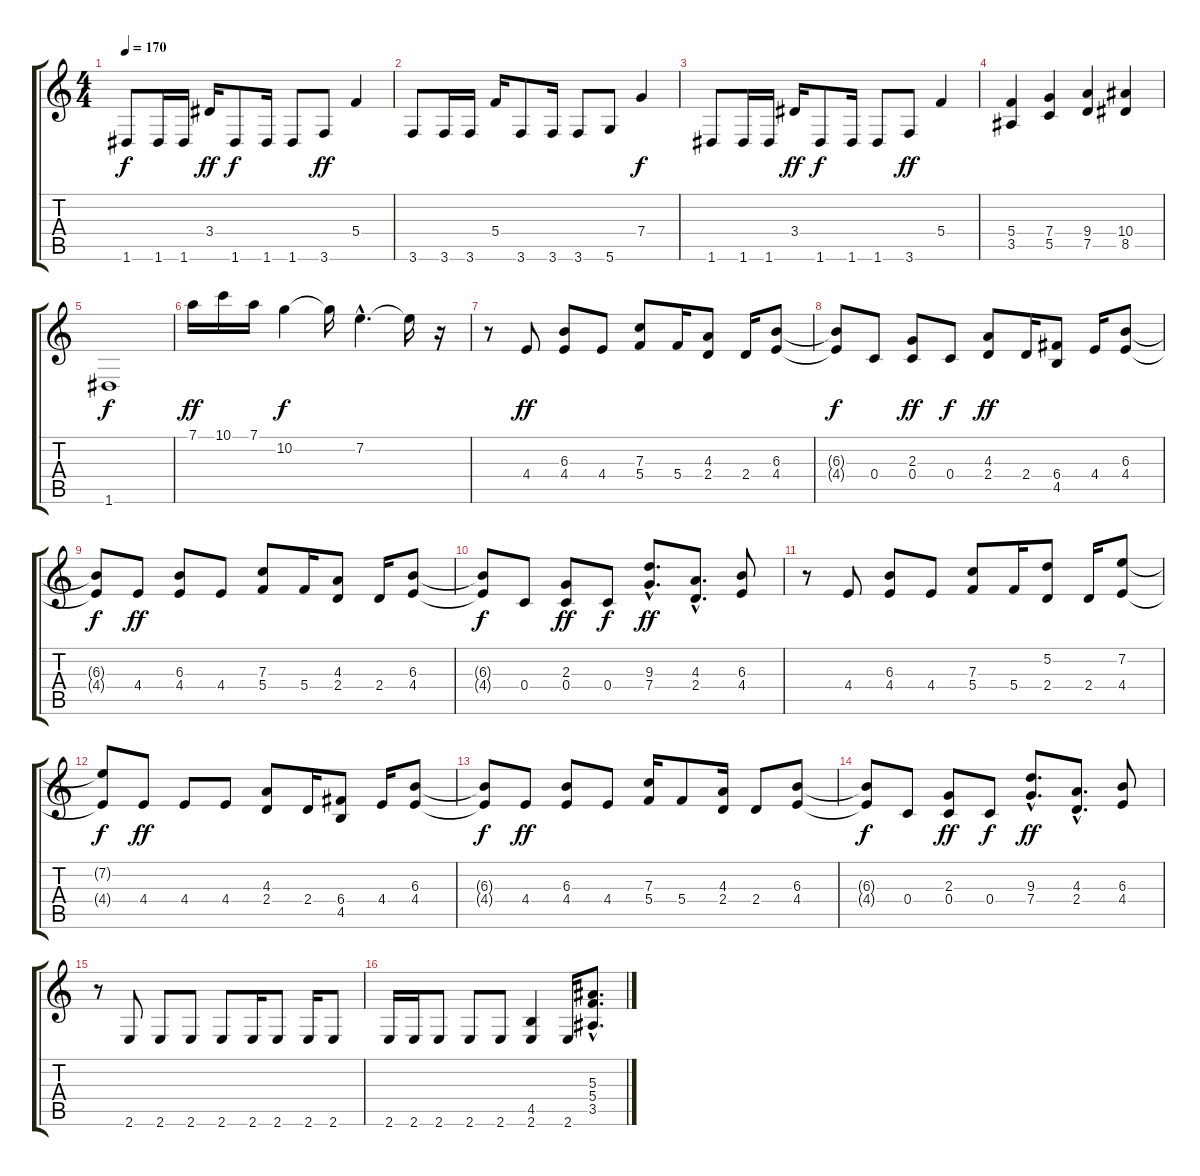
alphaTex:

\track "" {instrument overdrivenguitar}
\staff {score tabs}
\tuning (D4 A3 F3 C3 G2 D2) {hide}
\ts (4 4)
\tempo 170
\clef g2
\ks c
1.6.8{dy f} 1.6.16 1.6.16 3.4.16{dy ff} 1.6.8{dy f} 1.6.16 1.6.8 3.6.8{dy ff} 5.4.4 |
3.6.8 3.6.16 3.6.16 5.4.16 3.6.8 3.6.16 3.6.8 5.6.8 7.4.4{dy f} |
1.6.8 1.6.16 1.6.16 3.4.16{dy ff} 1.6.8{dy f} 1.6.16 1.6.8 3.6.8{dy ff} 5.4.4 |
(5.4 3.5).4 (7.4 5.5).4 (9.4 7.5).4 (10.4 8.5).4 |
1.6.1{dy f} |
7.1.16{dy ff} 10.1.16 7.1.16 10.2.4{dy f} 10.2{t}.16 7.2{hac}.4{d} 7.2{t}.16 r.16 |
r.8 4.4.8{dy ff} (6.3 4.4).8 4.4.8 (7.3 5.4).8 5.4.16 (4.3 2.4).8 2.4.16 (6.3 4.4).8 |
(6.3{t} 4.4{t}).8{dy f} 0.4.8 (2.3 0.4).8{dy ff} 0.4.8{dy f} (4.3 2.4).8{dy ff} 2.4.16 (6.4 4.5).8 4.4.16 (6.3 4.4).8 |
(6.3{t} 4.4{t}).8{dy f} 4.4.8{dy ff} (6.3 4.4).8 4.4.8 (7.3 5.4).8 5.4.16 (4.3 2.4).8 2.4.16 (6.3 4.4).8 |
(6.3{t} 4.4{t}).8{dy f} 0.4.8 (2.3 0.4).8{dy ff} 0.4.8{dy f} (9.3{hac} 7.4{hac}).8{d dy ff} (4.3{hac} 2.4{hac}).8{d} (6.3 4.4).8 |
r.8 4.4.8 (6.3 4.4).8 4.4.8 (7.3 5.4).8 5.4.16 (5.2 2.4).8 2.4.16 (7.2 4.4).8 |
(7.2{t} 4.4{t}).8{dy f} 4.4.8{dy ff} 4.4.8 4.4.8 (4.3 2.4).8 2.4.16 (6.4 4.5).8 4.4.16 (6.3 4.4).8 |
(6.3{t} 4.4{t}).8{dy f} 4.4.8{dy ff} (6.3 4.4).8 4.4.8 (7.3 5.4).16 5.4.8 (4.3 2.4).16 2.4.8 (6.3 4.4).8 |
(6.3{t} 4.4{t}).8{dy f} 0.4.8 (2.3 0.4).8{dy ff} 0.4.8{dy f} (9.3{hac} 7.4{hac}).8{d dy ff} (4.3{hac} 2.4{hac}).8{d} (6.3 4.4).8 |
r.8 2.6.8 2.6.8 2.6.8 2.6.8 2.6.16 2.6.8 2.6.16 2.6.8 |
2.6.16 2.6.16 2.6.8 2.6.8 2.6.8 (4.5 2.6).4 2.6.16 (5.3{hac} 5.4{hac} 3.5{hac}).8{d}
